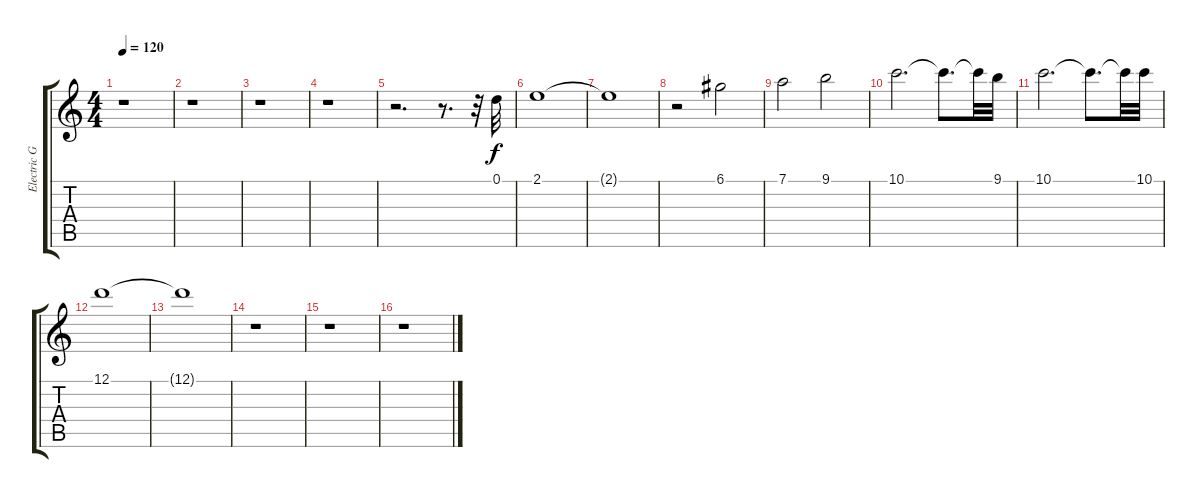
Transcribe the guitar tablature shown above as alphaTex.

\track ("Electric Guitar 1-2" "Electric G") {instrument distortionguitar}
\staff {score tabs}
\tuning (D4 A3 F3 C3 G2 D2) {hide}
\ts (4 4)
\tempo 120
\clef g2
\ks c
r.1{dy f} |
r.1 |
r.1 |
r.1 |
r.2{d} r.8{d} r.32 0.1.32 |
2.1.1 |
2.1{t}.1 |
r.2 6.1.2 |
7.1.2 9.1.2 |
10.1.2{d} 10.1{t}.8{d} 10.1{t}.32 9.1.32 |
10.1.2{d} 10.1{t}.8{d} 10.1{t}.32 10.1.32 |
12.1.1 |
12.1{t}.1 |
r.1 |
r.1 |
r.1
